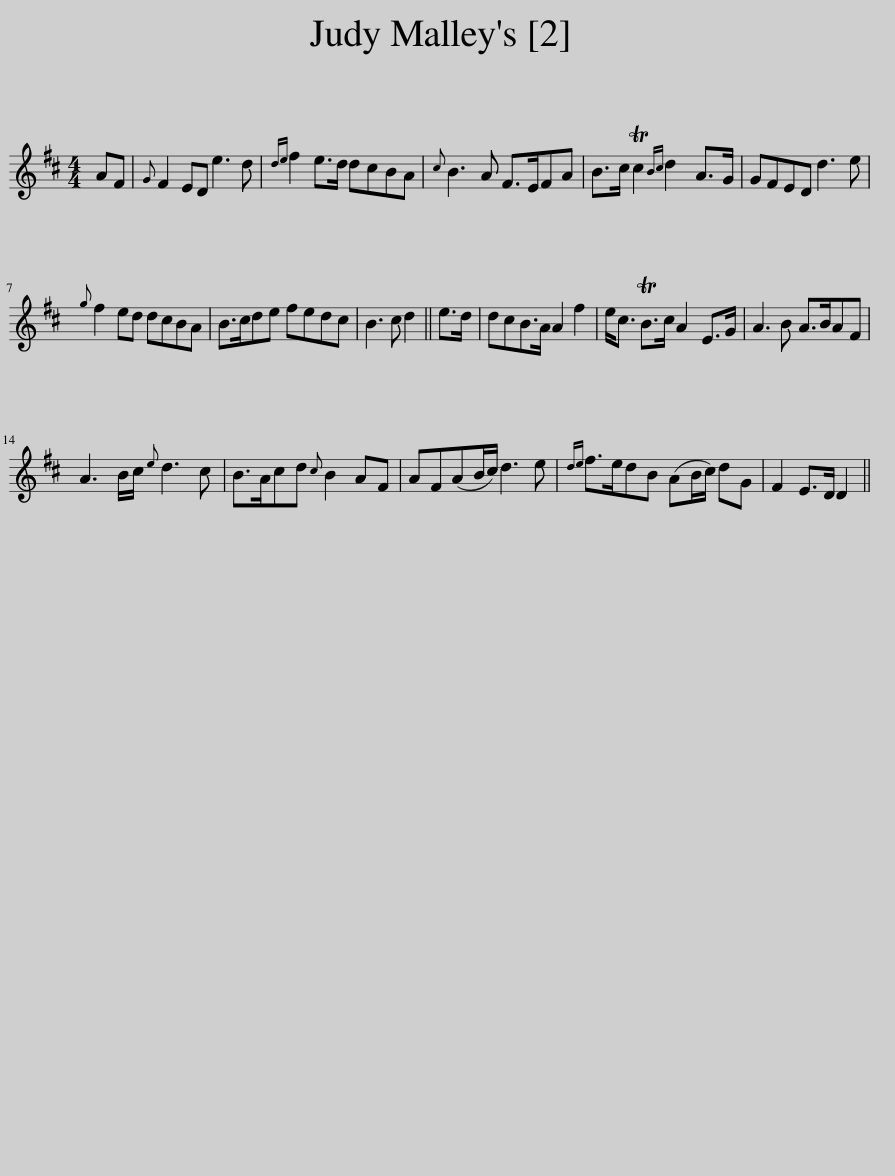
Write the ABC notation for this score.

X:1
L:1/8
M:4/4
I:linebreak $
K:D
V:1 treble
V:1
 AF |{G} F2 ED e3 d |{de} f2 e>d dcBA |{c} B3 A F>EFA | B>c Tc2{Bc} d2 A>G | %5
 GFED d3 e |${g} f2 ed dcBA | B>cde fedc | B3 c d2 || e>d | %10
 dcB>A A2 f2 | e<c TB>c A2 E>G | A3 B A>BAF |$ A3 B/c/{e} d3 c | B>Acd{c} B2 AF | %15
 AF(AB/c/) d3 e |{de} f>edB (AB/c/) dG | F2 E>D D2 || %18
